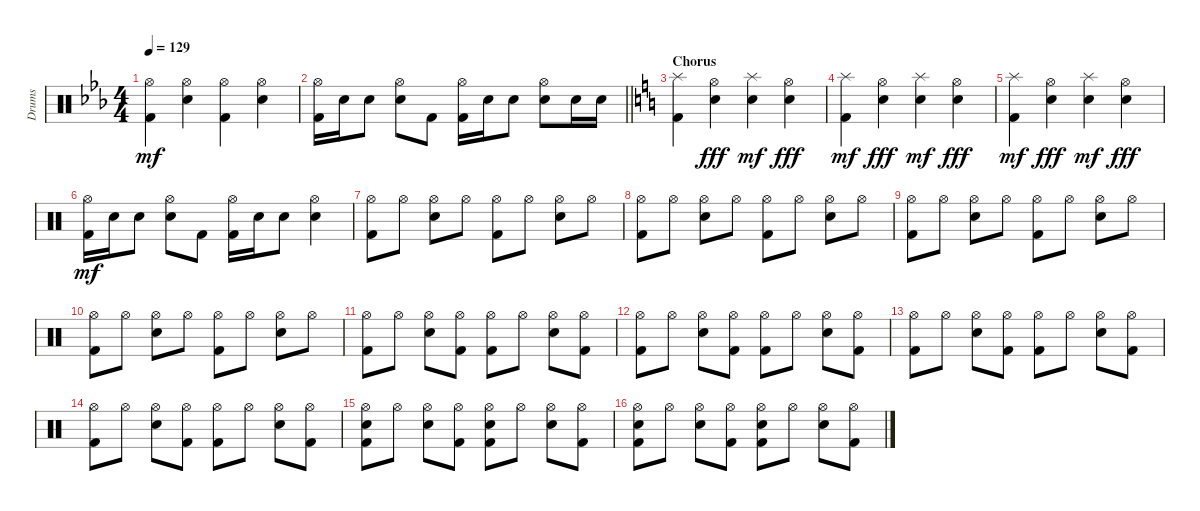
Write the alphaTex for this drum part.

\track ("Drums" "Drums") {instrument percussion}
\staff {score}
\articulation defaults
\ts (4 4)
\tempo 129
\clef neutral
\ks eb
("Hi-Hat (open)" "Kick (hit) 2").4{dy mf} ("Hi-Hat (open)" "Electric Snare (hit)").4 ("Hi-Hat (open)" "Kick (hit) 2").4 ("Hi-Hat (open)" "Electric Snare (hit)").4 |
\barLineRight lightlight
("Hi-Hat (open)" "Kick (hit) 2").16 "Electric Snare (hit)".16 "Electric Snare (hit)".8 ("Hi-Hat (open)" "Electric Snare (hit)").8 "Kick (hit) 2".8 ("Hi-Hat (open)" "Kick (hit) 2").16 "Electric Snare (hit)".16 "Electric Snare (hit)".8 ("Hi-Hat (open)" "Electric Snare (hit)").8 "Electric Snare (hit)".16 "Electric Snare (hit)".16 |
\section ("" "Chorus")
\ks c
("Splash (hit)" "Kick (hit) 2").4 ("Hi-Hat (open)" "Electric Snare (hit)").4{dy fff} ("Splash (hit)" "Electric Snare (hit)").4{dy mf} ("Hi-Hat (open)" "Electric Snare (hit)").4{dy fff} |
("Splash (hit)" "Kick (hit) 2").4{dy mf} ("Hi-Hat (open)" "Electric Snare (hit)").4{dy fff} ("Splash (hit)" "Electric Snare (hit)").4{dy mf} ("Hi-Hat (open)" "Electric Snare (hit)").4{dy fff} |
("Splash (hit)" "Kick (hit) 2").4{dy mf} ("Hi-Hat (open)" "Electric Snare (hit)").4{dy fff} ("Splash (hit)" "Electric Snare (hit)").4{dy mf} ("Hi-Hat (open)" "Electric Snare (hit)").4{dy fff} |
("Hi-Hat (open)" "Kick (hit) 2").16{dy mf} "Electric Snare (hit)".16 "Electric Snare (hit)".8 ("Hi-Hat (open)" "Electric Snare (hit)").8 "Kick (hit) 2".8 ("Hi-Hat (open)" "Kick (hit) 2").16 "Electric Snare (hit)".16 "Electric Snare (hit)".8 ("Hi-Hat (open)" "Electric Snare (hit)").4 |
("Hi-Hat (open)" "Kick (hit) 2").8 "Hi-Hat (open)".8 ("Hi-Hat (open)" "Electric Snare (hit)").8 "Hi-Hat (open)".8 ("Hi-Hat (open)" "Kick (hit) 2").8 "Hi-Hat (open)".8 ("Hi-Hat (open)" "Electric Snare (hit)").8 "Hi-Hat (open)".8 |
("Hi-Hat (open)" "Kick (hit) 2").8 "Hi-Hat (open)".8 ("Hi-Hat (open)" "Electric Snare (hit)").8 "Hi-Hat (open)".8 ("Hi-Hat (open)" "Kick (hit) 2").8 "Hi-Hat (open)".8 ("Hi-Hat (open)" "Electric Snare (hit)").8 "Hi-Hat (open)".8 |
("Hi-Hat (open)" "Kick (hit) 2").8 "Hi-Hat (open)".8 ("Hi-Hat (open)" "Electric Snare (hit)").8 "Hi-Hat (open)".8 ("Hi-Hat (open)" "Kick (hit) 2").8 "Hi-Hat (open)".8 ("Hi-Hat (open)" "Electric Snare (hit)").8 "Hi-Hat (open)".8 |
("Hi-Hat (open)" "Kick (hit) 2").8 "Hi-Hat (open)".8 ("Hi-Hat (open)" "Electric Snare (hit)").8 "Hi-Hat (open)".8 ("Hi-Hat (open)" "Kick (hit) 2").8 "Hi-Hat (open)".8 ("Hi-Hat (open)" "Electric Snare (hit)").8 "Hi-Hat (open)".8 |
("Hi-Hat (open)" "Kick (hit) 2").8 "Hi-Hat (open)".8 ("Hi-Hat (open)" "Electric Snare (hit)").8 ("Hi-Hat (open)" "Kick (hit) 2").8 ("Hi-Hat (open)" "Kick (hit) 2").8 "Hi-Hat (open)".8 ("Hi-Hat (open)" "Electric Snare (hit)").8 ("Hi-Hat (open)" "Kick (hit) 2").8 |
("Hi-Hat (open)" "Kick (hit) 2").8 "Hi-Hat (open)".8 ("Hi-Hat (open)" "Electric Snare (hit)").8 ("Hi-Hat (open)" "Kick (hit) 2").8 ("Hi-Hat (open)" "Kick (hit) 2").8 "Hi-Hat (open)".8 ("Hi-Hat (open)" "Electric Snare (hit)").8 ("Hi-Hat (open)" "Kick (hit) 2").8 |
("Hi-Hat (open)" "Kick (hit) 2").8 "Hi-Hat (open)".8 ("Hi-Hat (open)" "Electric Snare (hit)").8 ("Hi-Hat (open)" "Kick (hit) 2").8 ("Hi-Hat (open)" "Kick (hit) 2").8 "Hi-Hat (open)".8 ("Hi-Hat (open)" "Electric Snare (hit)").8 ("Hi-Hat (open)" "Kick (hit) 2").8 |
("Hi-Hat (open)" "Kick (hit) 2").8 "Hi-Hat (open)".8 ("Hi-Hat (open)" "Electric Snare (hit)").8 ("Hi-Hat (open)" "Kick (hit) 2").8 ("Hi-Hat (open)" "Kick (hit) 2").8 "Hi-Hat (open)".8 ("Hi-Hat (open)" "Electric Snare (hit)").8 ("Hi-Hat (open)" "Kick (hit) 2").8 |
("Hi-Hat (open)" "Electric Snare (hit)" "Kick (hit) 2").8 "Hi-Hat (open)".8 ("Hi-Hat (open)" "Electric Snare (hit)").8 ("Hi-Hat (open)" "Kick (hit) 2").8 ("Hi-Hat (open)" "Electric Snare (hit)" "Kick (hit) 2").8 "Hi-Hat (open)".8 ("Hi-Hat (open)" "Electric Snare (hit)").8 ("Hi-Hat (open)" "Kick (hit) 2").8 |
("Hi-Hat (open)" "Electric Snare (hit)" "Kick (hit) 2").8 "Hi-Hat (open)".8 ("Hi-Hat (open)" "Electric Snare (hit)").8 ("Hi-Hat (open)" "Kick (hit) 2").8 ("Hi-Hat (open)" "Electric Snare (hit)" "Kick (hit) 2").8 "Hi-Hat (open)".8 ("Hi-Hat (open)" "Electric Snare (hit)").8 ("Hi-Hat (open)" "Kick (hit) 2").8
